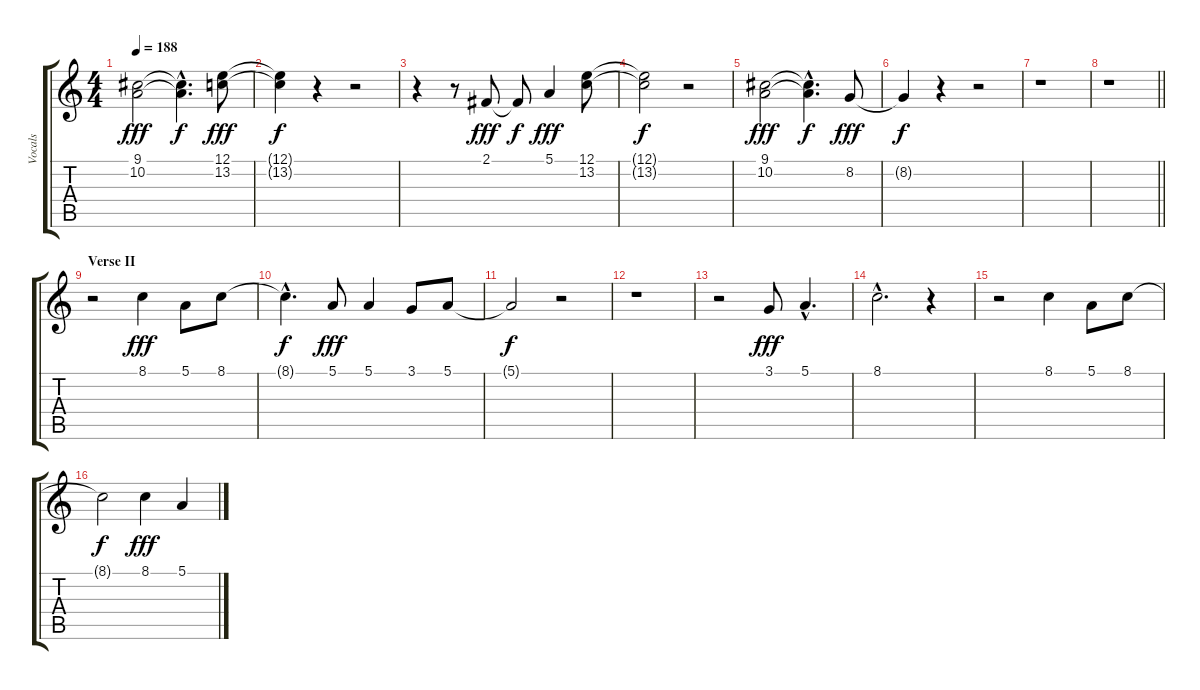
\track ("Vocals" "Vocals") {instrument lead6voice}
\staff {score tabs}
\tuning (E4 B3 G3 D3 A2 E2) {hide}
\ts (4 4)
\tempo 188
\clef g2
\ks c
(9.1 10.2).2{dy fff} (9.1{hac t} 10.2{hac t}).4{d dy f} (12.1 13.2).8{dy fff} |
(12.1{t} 13.2{t}).4{dy f} r.4 r.2 |
r.4 r.8 2.1.8{dy fff} 2.1{t}.8{dy f} 5.1.4{dy fff} (12.1 13.2).8 |
(12.1{t} 13.2{t}).2{dy f} r.2 |
(9.1 10.2).2{dy fff} (9.1{hac t} 10.2{hac t}).4{d dy f} 8.2.8{dy fff} |
8.2{t}.4{dy f} r.4 r.2 |
r.1 |
\barLineRight lightlight
r.1 |
\section ("" "Verse II")
r.2 8.1.4{dy fff} 5.1.8 8.1.8 |
8.1{hac t}.4{d dy f} 5.1.8{dy fff} 5.1.4 3.1.8 5.1.8 |
5.1{t}.2{dy f} r.2 |
r.1 |
r.2 3.1.8{dy fff} 5.1{hac}.4{d} |
8.1{hac}.2{d} r.4 |
r.2 8.1.4 5.1.8 8.1.8 |
8.1{t}.2{dy f} 8.1.4{dy fff} 5.1.4
